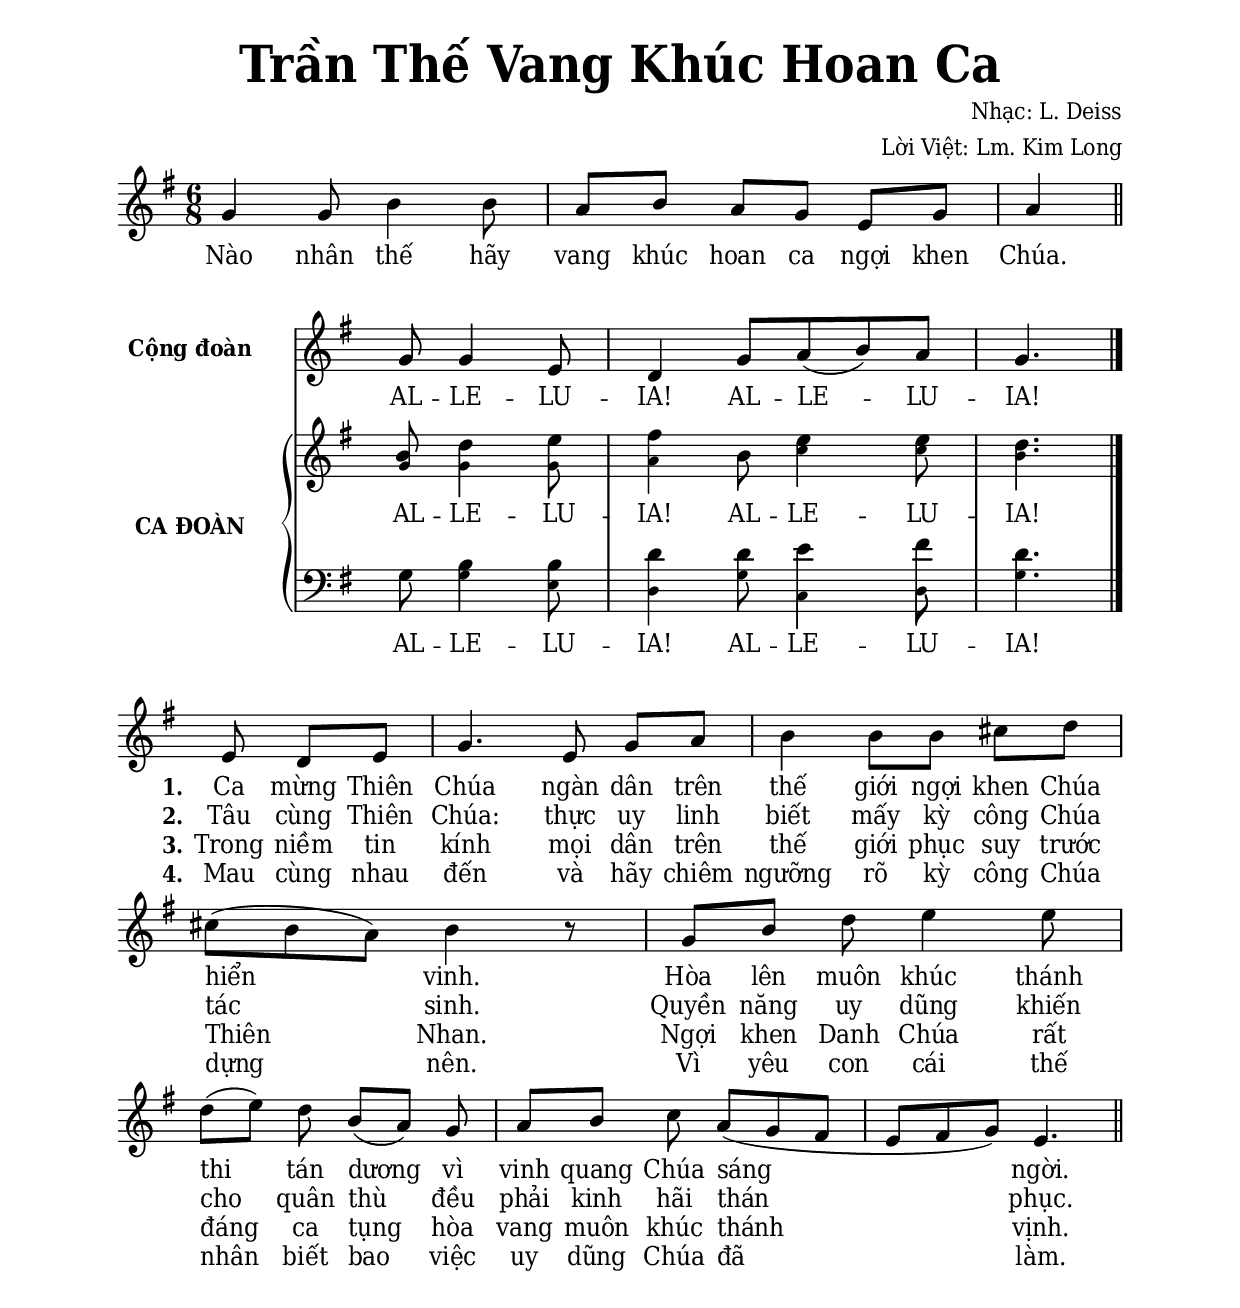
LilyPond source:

% Cài đặt chung
\version "2.22.1"
\include "english.ly"

\header {
  title = \markup { \fontsize #3 "Trần Thế Vang Khúc Hoan Ca" }
  composer = "Nhạc: L. Deiss"
  arranger = "Lời Việt: Lm. Kim Long"
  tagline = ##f
}

% Nhạc
nhacDiepKhuc = \relative c'' {
  g4 g8 b4 b8 |
  a [b] a [g] e [g] |
  a4 \bar "||"
}

nhacCongDoan = \relative c'' {
  \partial 2 g8 g4 e8 |
  d4 g8 a (b) a |
  g4. \bar "|."
}

nhacCaDoanSop = \relative c'' {
  b8 d4 e8 |
  fs4 b,8 e4 e8 |
  d4.
}

nhacCaDoanAlto = \relative c'' {
  g8 g4 g8 |
  a4 b8 c4 c8 |
  b4.
}

nhacCaDoanTenor = \relative c' {
  g8 b4 b8 |
  d4 d8 \override Stem.length = #15 \stemDown e4 fs8 |
  d4.
}

nhacCaDoanBas = \relative c' {
  g8 g4 e8 |
  d4 g8 c,4 d8 |
  g4.
}

nhacPhienKhuc = \relative c' {
  \set Timing.beamExceptions = #'()
  \set Timing.baseMoment = #(ly:make-moment 1/4)
  \set Timing.beatStructure = #'(1 1 1)
  \partial 4. e8 d e |
  g4. e8 g a |
  b4 b8 b cs d |
  cs ([b a]) b4 r8 |
  g b d e4 e8 |
  d (e) d b ([a]) g |
  a b c a ([g fs] |
  e [fs g]) e4. \bar "||"
}

% Lời
loiDiepKhuc = \lyricmode {
  Nào nhân thế hãy vang khúc hoan ca ngợi khen Chúa.
}

loiCongDoan = \lyricmode {
  AL -- LE -- LU -- IA! AL -- LE -- LU -- IA!
}

loiCaDoanSop = \lyricmode {
  AL -- LE -- LU -- IA! AL -- LE -- LU -- IA!
}

loiCaDoanBas = \lyricmode {
  AL -- LE -- LU -- IA! AL -- LE -- LU -- IA!
}

loiPhienKhucMot = \lyricmode {
  \set stanza = "1."
  Ca mừng Thiên Chúa ngàn dân trên thế giới ngợi khen Chúa hiển vinh.
  Hòa lên muôn khúc thánh thi tán dương vì vinh quang Chúa sáng ngời.
}

loiPhienKhucHai = \lyricmode {
  \set stanza = "2."
  Tâu cùng Thiên Chúa: thực uy linh biết mấy kỳ công Chúa tác sinh.
  Quyền năng uy dũng khiến cho quân thù đều phải kinh hãi thán phục.
}

loiPhienKhucBa = \lyricmode {
  \set stanza = "3."
  Trong niềm tin kính mọi dân trên thế giới phục suy trước Thiên Nhan.
  Ngợi khen Danh Chúa rất đáng ca tụng hòa vang muôn khúc thánh vịnh.
}

loiPhienKhucBon = \lyricmode {
  \set stanza = "4."
  Mau cùng nhau đến và hãy chiêm ngưỡng rõ kỳ công Chúa dựng nên.
  Vì yêu con cái thế nhân biết bao việc uy dũng Chúa đã làm.
}

% Dàn trang
\paper {
  #(set-paper-size "a4")
  top-margin = 20\mm
  bottom-margin = 20\mm
  left-margin = 20\mm
  right-margin = 20\mm
  indent = #0
  #(define fonts
    (make-pango-font-tree
      "Deja Vu Serif Condensed"
      "Deja Vu Serif Condensed"
      "Deja Vu Serif Condensed"
      (/ 20 20)))
  print-page-number = #f
  %page-count = #1
  %systems-per-page = 4
}

TongNhip = {
  \key g \major \time 6/8
  \set Timing.beamExceptions = #'()
  \set Timing.baseMoment = #(ly:make-moment 1/4)
}

% Đổi kích thước nốt cho bè phụ
notBePhu =
#(define-music-function (font-size music) (number? ly:music?)
   (for-some-music
     (lambda (m)
       (if (music-is-of-type? m 'rhythmic-event)
           (begin
             (set! (ly:music-property m 'tweaks)
                   (cons `(font-size . ,font-size)
                         (ly:music-property m 'tweaks)))
             #t)
           #f))
     music)
   music)

\score {
  \new ChoirStaff <<
    \new Staff
      <<
      \new Voice = beSop {
        \TongNhip \nhacDiepKhuc
      }
    >>
    \new Lyrics \lyricsto beSop \loiDiepKhuc
  >>
  \layout {
    ragged-right = ##f
    %\override Staff.TimeSignature.transparent = ##t
    \override Lyrics.LyricSpace.minimum-distance = #2.0
    \override Score.BarNumber.break-visibility = ##(#f #f #f)
    \override Score.SpacingSpanner.uniform-stretching = ##t
  } 
}

\score {
  <<
  \new Staff \with { instrumentName = \markup { \bold "Cộng đoàn" }} <<
      \clef treble
      \new Voice = congDoan {
        \TongNhip \nhacCongDoan
      }
    \new Lyrics \lyricsto congDoan \loiCongDoan
  >>
  \new PianoStaff \with { instrumentName = \markup { \bold "CA ĐOÀN" }} <<
    \new Staff \with {
        \consists "Merge_rests_engraver"
        printPartCombineTexts = ##f
      }
      <<
      \new Voice \TongNhip \partCombine 
        \nhacCaDoanSop
        \notBePhu -2 { \nhacCaDoanAlto }
      \new NullVoice = beSop \nhacCaDoanSop
      \new Lyrics \lyricsto beSop \loiCaDoanSop
      >>
    \new Staff \with {
        \consists "Merge_rests_engraver"
        printPartCombineTexts = ##f
      }
      <<
        \clef "bass"
        \new Voice \TongNhip \partCombine 
        \nhacCaDoanTenor
        \notBePhu -2 { \nhacCaDoanBas }
      \new NullVoice = beBas \nhacCaDoanTenor
      \new Lyrics \lyricsto beBas \loiCaDoanBas
    >>
  >>
  >>
  \layout {
    ragged-right = ##f
    indent = 30
    \override Staff.TimeSignature.transparent = ##t
    \override Lyrics.LyricSpace.minimum-distance = #1.5
    \override LyricHyphen.minimum-distance = #1.5
    \override Score.BarNumber.break-visibility = ##(#f #f #f)
    \override Score.SpacingSpanner.uniform-stretching = ##t
  }
}



\score {
  \new ChoirStaff <<
    \new Staff
      <<
      \new Voice = beSop {
        \TongNhip \nhacPhienKhuc
      }
    >>
    \new Lyrics \lyricsto beSop \loiPhienKhucMot
    \new Lyrics \lyricsto beSop \loiPhienKhucHai
    \new Lyrics \lyricsto beSop \loiPhienKhucBa
    \new Lyrics \lyricsto beSop \loiPhienKhucBon
  >>
  \layout {
    \override Staff.TimeSignature.transparent = ##t
    \override Lyrics.LyricSpace.minimum-distance = #1
    \override Score.BarNumber.break-visibility = ##(#f #f #f)
    \override Score.SpacingSpanner.uniform-stretching = ##t
  } 
}
